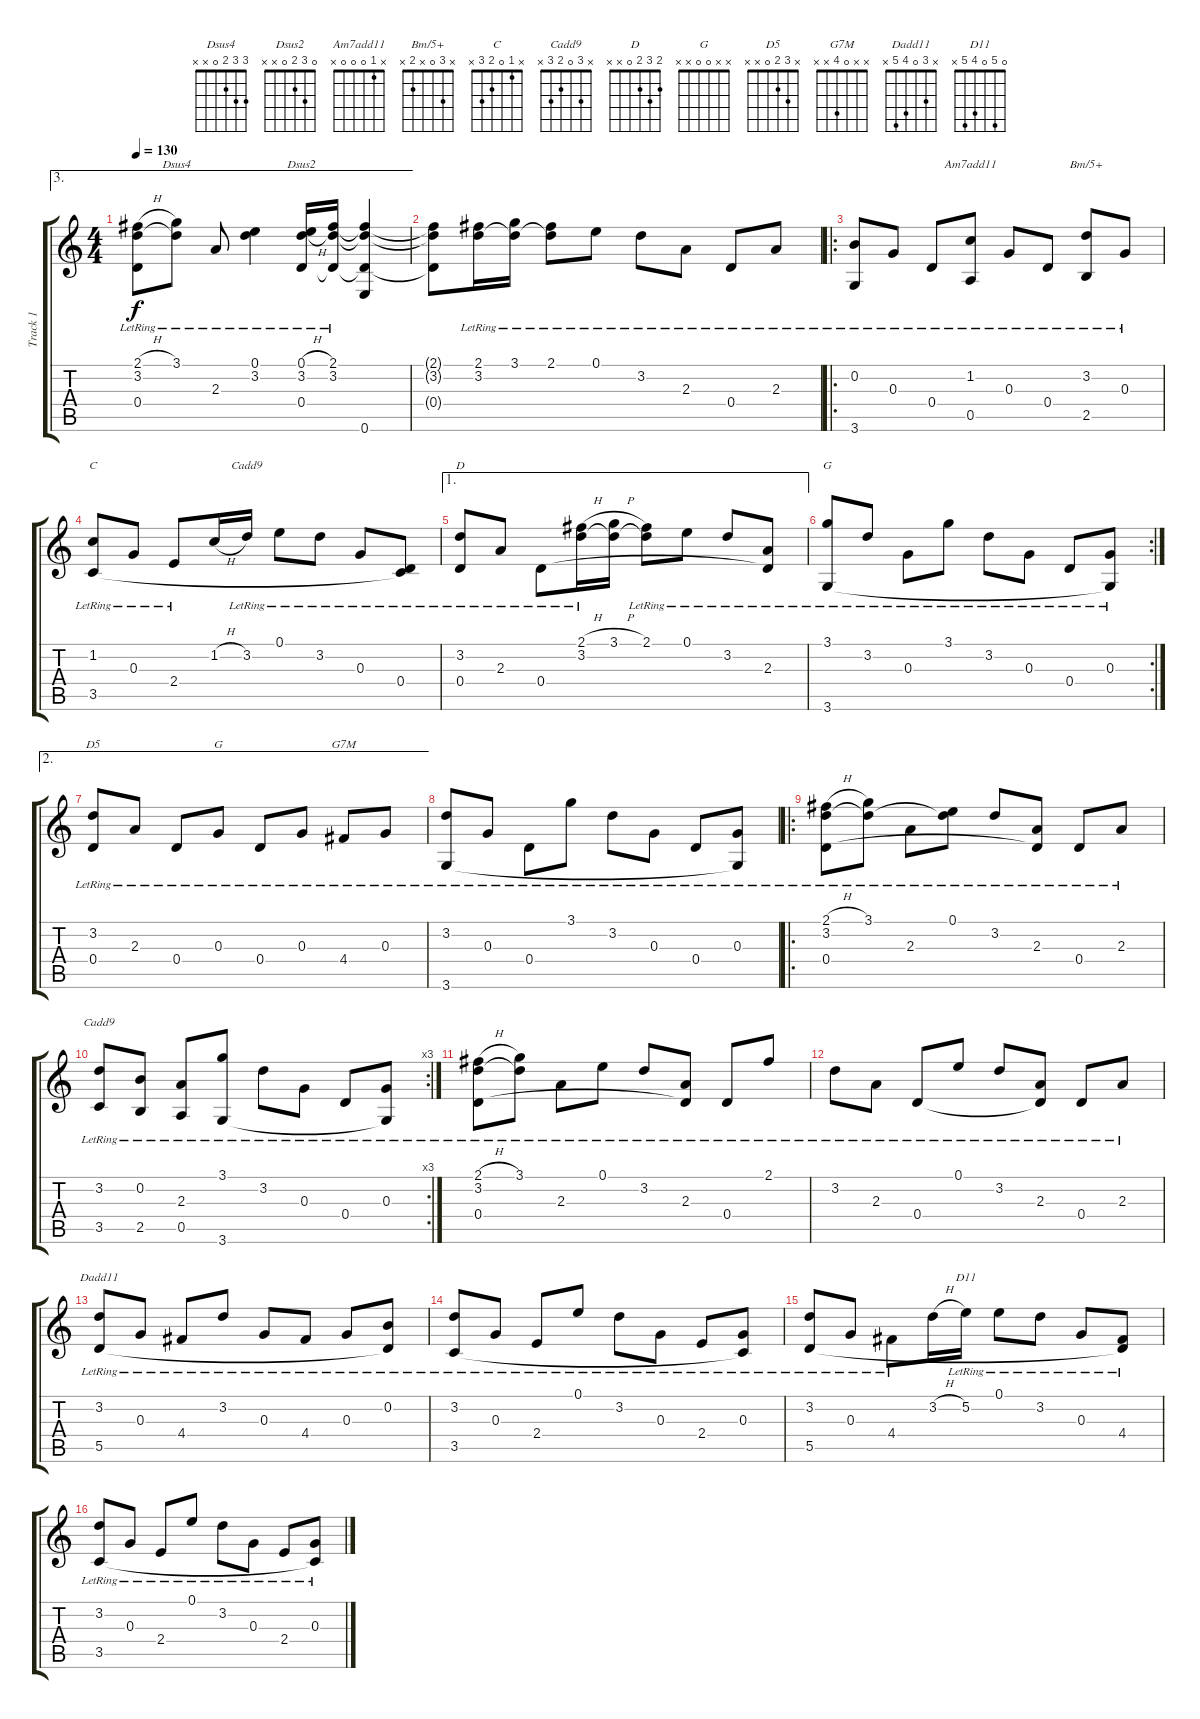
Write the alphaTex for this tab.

\track ("Track 1" "Track 1") {instrument acousticguitarsteel}
\staff {score tabs}
\tuning (E4 B3 G3 D3 A2 E2) {hide}
\chord ("Dsus4" 3 3 2 0 x x)
\chord ("Dsus2" 0 3 2 0 x x)
\chord ("Am7add11" x 1 0 0 0 x)
\chord ("Bm/5+" x 3 0 x 2 x)
\chord ("C" x 1 0 2 3 x)
\chord ("Cadd9" 0 3 0 2 3 x)
\chord ("D" 2 3 2 0 x x)
\chord ("G" 3 3 0 0 2 3)
\chord ("D5" x 3 2 0 x x)
\chord ("G" x x 0 0 x x)
\chord ("G7M" x x 0 4 x x)
\chord ("Cadd9" x 3 0 2 3 x)
\chord ("Dadd11" x 3 0 4 5 x)
\chord ("D11" 0 5 0 4 5 x)
\ae 3
\ts (4 4)
\tempo 130
\clef g2
\ks c
(2.1{h} 3.2{lr} 0.4{lr}).8{dy f} (3.1{lr} 3.2{t}).8{ch "Dsus4"} 2.3{lr}.8 (0.1{lr} 3.2{lr}).4 (0.1{h} 3.2{h} 0.4{lr}).16{ch "Dsus2"} (2.1{lr} 3.2{lr} 0.4{t}).16 (2.1{t} 3.2{t} 0.4{t} 0.6).4 |
(2.1{t} 3.2{t} 0.4{t}).8 (2.1{lr} 3.2{lr}).16 (3.1{lr} 3.2{t}).16 (2.1{lr} 3.2{t}).8 0.1{lr}.8 3.2{lr}.8 2.3{lr}.8 0.4{lr}.8 2.3{lr}.8 |
\ro
(0.2{lr} 3.6{lr}).8 0.3{lr}.8 0.4{lr}.8 (1.2{lr} 0.5{lr}).8{ch "Am7add11"} 0.3{lr}.8 0.4{lr}.8 (3.2{lr} 2.5{lr}).8{ch "Bm/5+"} 0.3{lr}.8 |
(1.2{lr} 3.5{lr}).8{ch "C"} 0.3{lr}.8 2.4{lr}.8 1.2{h}.16 3.2{lr}.16{ch "Cadd9"} 0.1{lr}.8 3.2{lr}.8 0.3{lr}.8 (0.4{lr} 3.5{t}).8 |
\ae 1
(3.2{lr} 0.4{lr}).8{ch "D"} 2.3{lr}.8 0.4{lr}.8 (2.1{h} 3.2{lr}).16 (3.1{h} 3.2{t}).16 (2.1{lr} 3.2{t}).8 0.1{lr}.8 3.2{lr}.8 (2.3{lr} 0.4{t}).8 |
\rc 2
(3.1{lr} 3.6{lr}).8{ch "G"} 3.2{lr}.8 0.3{lr}.8 3.1{lr}.8 3.2{lr}.8 0.3{lr}.8 0.4{lr}.8 (0.3{lr} 3.6{t}).8 |
\ae 2
(3.2{lr} 0.4{lr}).8{ch "D5"} 2.3{lr}.8 0.4{lr}.8 0.3{lr}.8{ch "G"} 0.4{lr}.8 0.3{lr}.8 4.4{lr}.8{ch "G7M"} 0.3{lr}.8 |
(3.2{lr} 3.6{lr}).8 0.3{lr}.8 0.4{lr}.8 3.1{lr}.8 3.2{lr}.8 0.3{lr}.8 0.4{lr}.8 (0.3{lr} 3.6{t}).8 |
\ro
(2.1{h} 3.2{lr} 0.4{lr}).8 (3.1{lr} 3.2{t}).8 2.3{lr}.8 (0.1{lr} 3.2{t}).8 3.2{lr}.8 (2.3{lr} 0.4{t}).8 0.4{lr}.8 2.3{lr}.8 |
\rc 3
(3.2{lr} 3.5{lr}).8{ch "Cadd9"} (0.2{lr} 2.5{lr}).8 (2.3{lr} 0.5{lr}).8 (3.1{lr} 3.6{lr}).8 3.2{lr}.8 0.3{lr}.8 0.4{lr}.8 (0.3{lr} 3.6{t}).8 |
(2.1{h} 3.2{lr} 0.4{lr}).8 (3.1{lr} 3.2{t}).8 2.3{lr}.8 0.1{lr}.8 3.2{lr}.8 (2.3{lr} 0.4{t}).8 0.4{lr}.8 2.1{lr}.8 |
3.2{lr}.8 2.3{lr}.8 0.4{lr}.8 0.1{lr}.8 3.2{lr}.8 (2.3{lr} 0.4{t}).8 0.4{lr}.8 2.3{lr}.8 |
(3.2{lr} 5.5{lr}).8{ch "Dadd11"} 0.3{lr}.8 4.4{lr}.8 3.2{lr}.8 0.3{lr}.8 4.4{lr}.8 0.3{lr}.8 (0.2{lr} 5.5{t}).8 |
(3.2{lr} 3.5{lr}).8 0.3{lr}.8 2.4{lr}.8 0.1{lr}.8 3.2{lr}.8 0.3{lr}.8 2.4{lr}.8 (0.3{lr} 3.5{t}).8 |
(3.2{lr} 5.5{lr}).8 0.3{lr}.8 4.4{lr}.8 3.2{h}.16 5.2{lr}.16{ch "D11"} 0.1{lr}.8 3.2{lr}.8 0.3{lr}.8 (4.4{lr} 5.5{t}).8 |
(3.2{lr} 3.5{lr}).8 0.3{lr}.8 2.4{lr}.8 0.1{lr}.8 3.2{lr}.8 0.3{lr}.8 2.4{lr}.8 (0.3{lr} 3.5{t}).8
